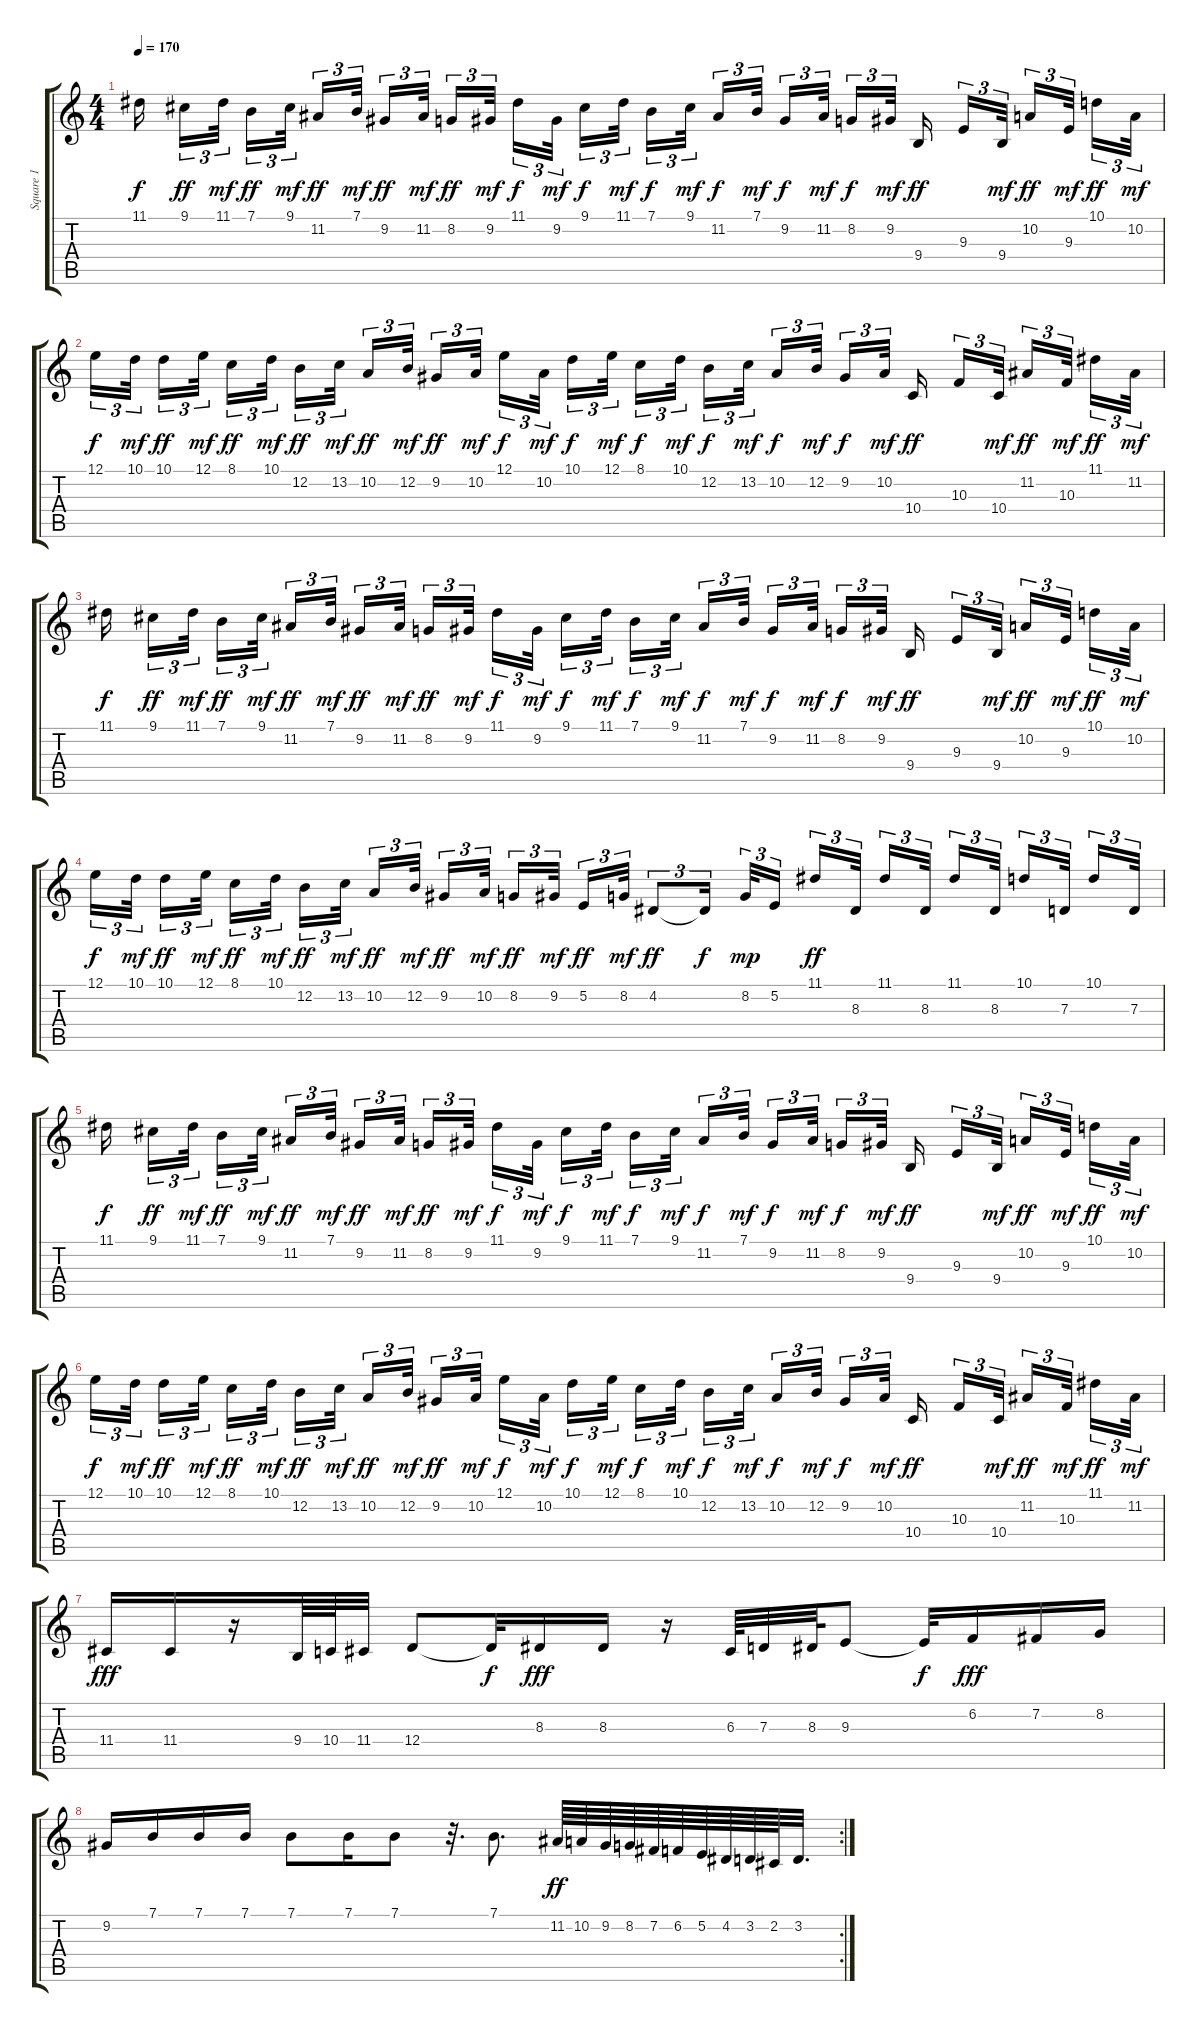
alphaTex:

\track ("Square 1" "Square 1") {instrument lead1square}
\staff {score tabs}
\tuning (E4 B3 G3 D3 A2 E2) {hide}
\ts (4 4)
\tempo 170
\clef g2
\ks c
11.1.16{dy f beam splitsecondary} 9.1.16{tu (3 2) dy ff} 11.1.32{tu (3 2) dy mf beam splitsecondary} 7.1.16{tu (3 2) dy ff} 9.1.32{tu (3 2) dy mf beam splitsecondary} 11.2.16{tu (3 2) dy ff} 7.1.32{tu (3 2) dy mf} 9.2.16{tu (3 2) dy ff} 11.2.32{tu (3 2) dy mf beam splitsecondary} 8.2.16{tu (3 2) dy ff} 9.2.32{tu (3 2) dy mf beam splitsecondary} 11.1.16{tu (3 2) dy f} 9.2.32{tu (3 2) dy mf beam splitsecondary} 9.1.16{tu (3 2) dy f} 11.1.32{tu (3 2) dy mf} 7.1.16{tu (3 2) dy f} 9.1.32{tu (3 2) dy mf beam splitsecondary} 11.2.16{tu (3 2) dy f} 7.1.32{tu (3 2) dy mf beam splitsecondary} 9.2.16{tu (3 2) dy f} 11.2.32{tu (3 2) dy mf beam splitsecondary} 8.2.16{tu (3 2) dy f} 9.2.32{tu (3 2) dy mf} 9.4.16{dy ff beam splitsecondary} 9.3.16{tu (3 2)} 9.4.32{tu (3 2) dy mf beam splitsecondary} 10.2.16{tu (3 2) dy ff} 9.3.32{tu (3 2) dy mf beam splitsecondary} 10.1.16{tu (3 2) dy ff} 10.2.32{tu (3 2) dy mf} |
12.1.16{tu (3 2) dy f} 10.1.32{tu (3 2) dy mf beam splitsecondary} 10.1.16{tu (3 2) dy ff} 12.1.32{tu (3 2) dy mf beam splitsecondary} 8.1.16{tu (3 2) dy ff} 10.1.32{tu (3 2) dy mf beam splitsecondary} 12.2.16{tu (3 2) dy ff} 13.2.32{tu (3 2) dy mf} 10.2.16{tu (3 2) dy ff} 12.2.32{tu (3 2) dy mf beam splitsecondary} 9.2.16{tu (3 2) dy ff} 10.2.32{tu (3 2) dy mf beam splitsecondary} 12.1.16{tu (3 2) dy f} 10.2.32{tu (3 2) dy mf beam splitsecondary} 10.1.16{tu (3 2) dy f} 12.1.32{tu (3 2) dy mf} 8.1.16{tu (3 2) dy f} 10.1.32{tu (3 2) dy mf beam splitsecondary} 12.2.16{tu (3 2) dy f} 13.2.32{tu (3 2) dy mf beam splitsecondary} 10.2.16{tu (3 2) dy f} 12.2.32{tu (3 2) dy mf beam splitsecondary} 9.2.16{tu (3 2) dy f} 10.2.32{tu (3 2) dy mf} 10.4.16{dy ff beam splitsecondary} 10.3.16{tu (3 2)} 10.4.32{tu (3 2) dy mf beam splitsecondary} 11.2.16{tu (3 2) dy ff} 10.3.32{tu (3 2) dy mf beam splitsecondary} 11.1.16{tu (3 2) dy ff} 11.2.32{tu (3 2) dy mf} |
11.1.16{dy f beam splitsecondary} 9.1.16{tu (3 2) dy ff} 11.1.32{tu (3 2) dy mf beam splitsecondary} 7.1.16{tu (3 2) dy ff} 9.1.32{tu (3 2) dy mf beam splitsecondary} 11.2.16{tu (3 2) dy ff} 7.1.32{tu (3 2) dy mf} 9.2.16{tu (3 2) dy ff} 11.2.32{tu (3 2) dy mf beam splitsecondary} 8.2.16{tu (3 2) dy ff} 9.2.32{tu (3 2) dy mf beam splitsecondary} 11.1.16{tu (3 2) dy f} 9.2.32{tu (3 2) dy mf beam splitsecondary} 9.1.16{tu (3 2) dy f} 11.1.32{tu (3 2) dy mf} 7.1.16{tu (3 2) dy f} 9.1.32{tu (3 2) dy mf beam splitsecondary} 11.2.16{tu (3 2) dy f} 7.1.32{tu (3 2) dy mf beam splitsecondary} 9.2.16{tu (3 2) dy f} 11.2.32{tu (3 2) dy mf beam splitsecondary} 8.2.16{tu (3 2) dy f} 9.2.32{tu (3 2) dy mf} 9.4.16{dy ff beam splitsecondary} 9.3.16{tu (3 2)} 9.4.32{tu (3 2) dy mf beam splitsecondary} 10.2.16{tu (3 2) dy ff} 9.3.32{tu (3 2) dy mf beam splitsecondary} 10.1.16{tu (3 2) dy ff} 10.2.32{tu (3 2) dy mf} |
12.1.16{tu (3 2) dy f} 10.1.32{tu (3 2) dy mf beam splitsecondary} 10.1.16{tu (3 2) dy ff} 12.1.32{tu (3 2) dy mf beam splitsecondary} 8.1.16{tu (3 2) dy ff} 10.1.32{tu (3 2) dy mf beam splitsecondary} 12.2.16{tu (3 2) dy ff} 13.2.32{tu (3 2) dy mf} 10.2.16{tu (3 2) dy ff} 12.2.32{tu (3 2) dy mf beam splitsecondary} 9.2.16{tu (3 2) dy ff} 10.2.32{tu (3 2) dy mf beam splitsecondary} 8.2.16{tu (3 2) dy ff} 9.2.32{tu (3 2) dy mf beam splitsecondary} 5.2.16{tu (3 2) dy ff} 8.2.32{tu (3 2) dy mf} 4.2.8{tu (3 2) dy ff} 4.2{t}.16{tu (3 2) dy f beam splitsecondary} 8.2.32{tu (3 2) dy mp} 5.2.16{tu (3 2) beam splitsecondary} 11.1.16{tu (3 2) dy ff} 8.3.32{tu (3 2)} 11.1.16{tu (3 2)} 8.3.32{tu (3 2) beam splitsecondary} 11.1.16{tu (3 2)} 8.3.32{tu (3 2) beam splitsecondary} 10.1.16{tu (3 2)} 7.3.32{tu (3 2) beam splitsecondary} 10.1.16{tu (3 2)} 7.3.32{tu (3 2)} |
11.1.16{dy f beam splitsecondary} 9.1.16{tu (3 2) dy ff} 11.1.32{tu (3 2) dy mf beam splitsecondary} 7.1.16{tu (3 2) dy ff} 9.1.32{tu (3 2) dy mf beam splitsecondary} 11.2.16{tu (3 2) dy ff} 7.1.32{tu (3 2) dy mf} 9.2.16{tu (3 2) dy ff} 11.2.32{tu (3 2) dy mf beam splitsecondary} 8.2.16{tu (3 2) dy ff} 9.2.32{tu (3 2) dy mf beam splitsecondary} 11.1.16{tu (3 2) dy f} 9.2.32{tu (3 2) dy mf beam splitsecondary} 9.1.16{tu (3 2) dy f} 11.1.32{tu (3 2) dy mf} 7.1.16{tu (3 2) dy f} 9.1.32{tu (3 2) dy mf beam splitsecondary} 11.2.16{tu (3 2) dy f} 7.1.32{tu (3 2) dy mf beam splitsecondary} 9.2.16{tu (3 2) dy f} 11.2.32{tu (3 2) dy mf beam splitsecondary} 8.2.16{tu (3 2) dy f} 9.2.32{tu (3 2) dy mf} 9.4.16{dy ff beam splitsecondary} 9.3.16{tu (3 2)} 9.4.32{tu (3 2) dy mf beam splitsecondary} 10.2.16{tu (3 2) dy ff} 9.3.32{tu (3 2) dy mf beam splitsecondary} 10.1.16{tu (3 2) dy ff} 10.2.32{tu (3 2) dy mf} |
12.1.16{tu (3 2) dy f} 10.1.32{tu (3 2) dy mf beam splitsecondary} 10.1.16{tu (3 2) dy ff} 12.1.32{tu (3 2) dy mf beam splitsecondary} 8.1.16{tu (3 2) dy ff} 10.1.32{tu (3 2) dy mf beam splitsecondary} 12.2.16{tu (3 2) dy ff} 13.2.32{tu (3 2) dy mf} 10.2.16{tu (3 2) dy ff} 12.2.32{tu (3 2) dy mf beam splitsecondary} 9.2.16{tu (3 2) dy ff} 10.2.32{tu (3 2) dy mf beam splitsecondary} 12.1.16{tu (3 2) dy f} 10.2.32{tu (3 2) dy mf beam splitsecondary} 10.1.16{tu (3 2) dy f} 12.1.32{tu (3 2) dy mf} 8.1.16{tu (3 2) dy f} 10.1.32{tu (3 2) dy mf beam splitsecondary} 12.2.16{tu (3 2) dy f} 13.2.32{tu (3 2) dy mf beam splitsecondary} 10.2.16{tu (3 2) dy f} 12.2.32{tu (3 2) dy mf beam splitsecondary} 9.2.16{tu (3 2) dy f} 10.2.32{tu (3 2) dy mf} 10.4.16{dy ff beam splitsecondary} 10.3.16{tu (3 2)} 10.4.32{tu (3 2) dy mf beam splitsecondary} 11.2.16{tu (3 2) dy ff} 10.3.32{tu (3 2) dy mf beam splitsecondary} 11.1.16{tu (3 2) dy ff} 11.2.32{tu (3 2) dy mf} |
11.4.16{dy fff} 11.4.16 r.16 9.4.64 10.4.64 11.4.32 12.4.8 12.4{t}.32{dy f} 8.3.16{dy fff} 8.3.16 r.16 6.3.64 7.3.32 8.3.64 9.3.8 9.3{t}.32{dy f} 6.2.16{dy fff} 7.2.16 8.2.16 |
\rc 2
9.2.16 7.1.16 7.1.16 7.1.16 7.1.8 7.1.16 7.1.8 r.32{d} 7.1.8{d} 11.2.64{dy ff} 10.2.64 9.2.64 8.2.64 7.2.64 6.2.64 5.2.64 4.2.64 3.2.64 2.2.64 3.2.32{d}
